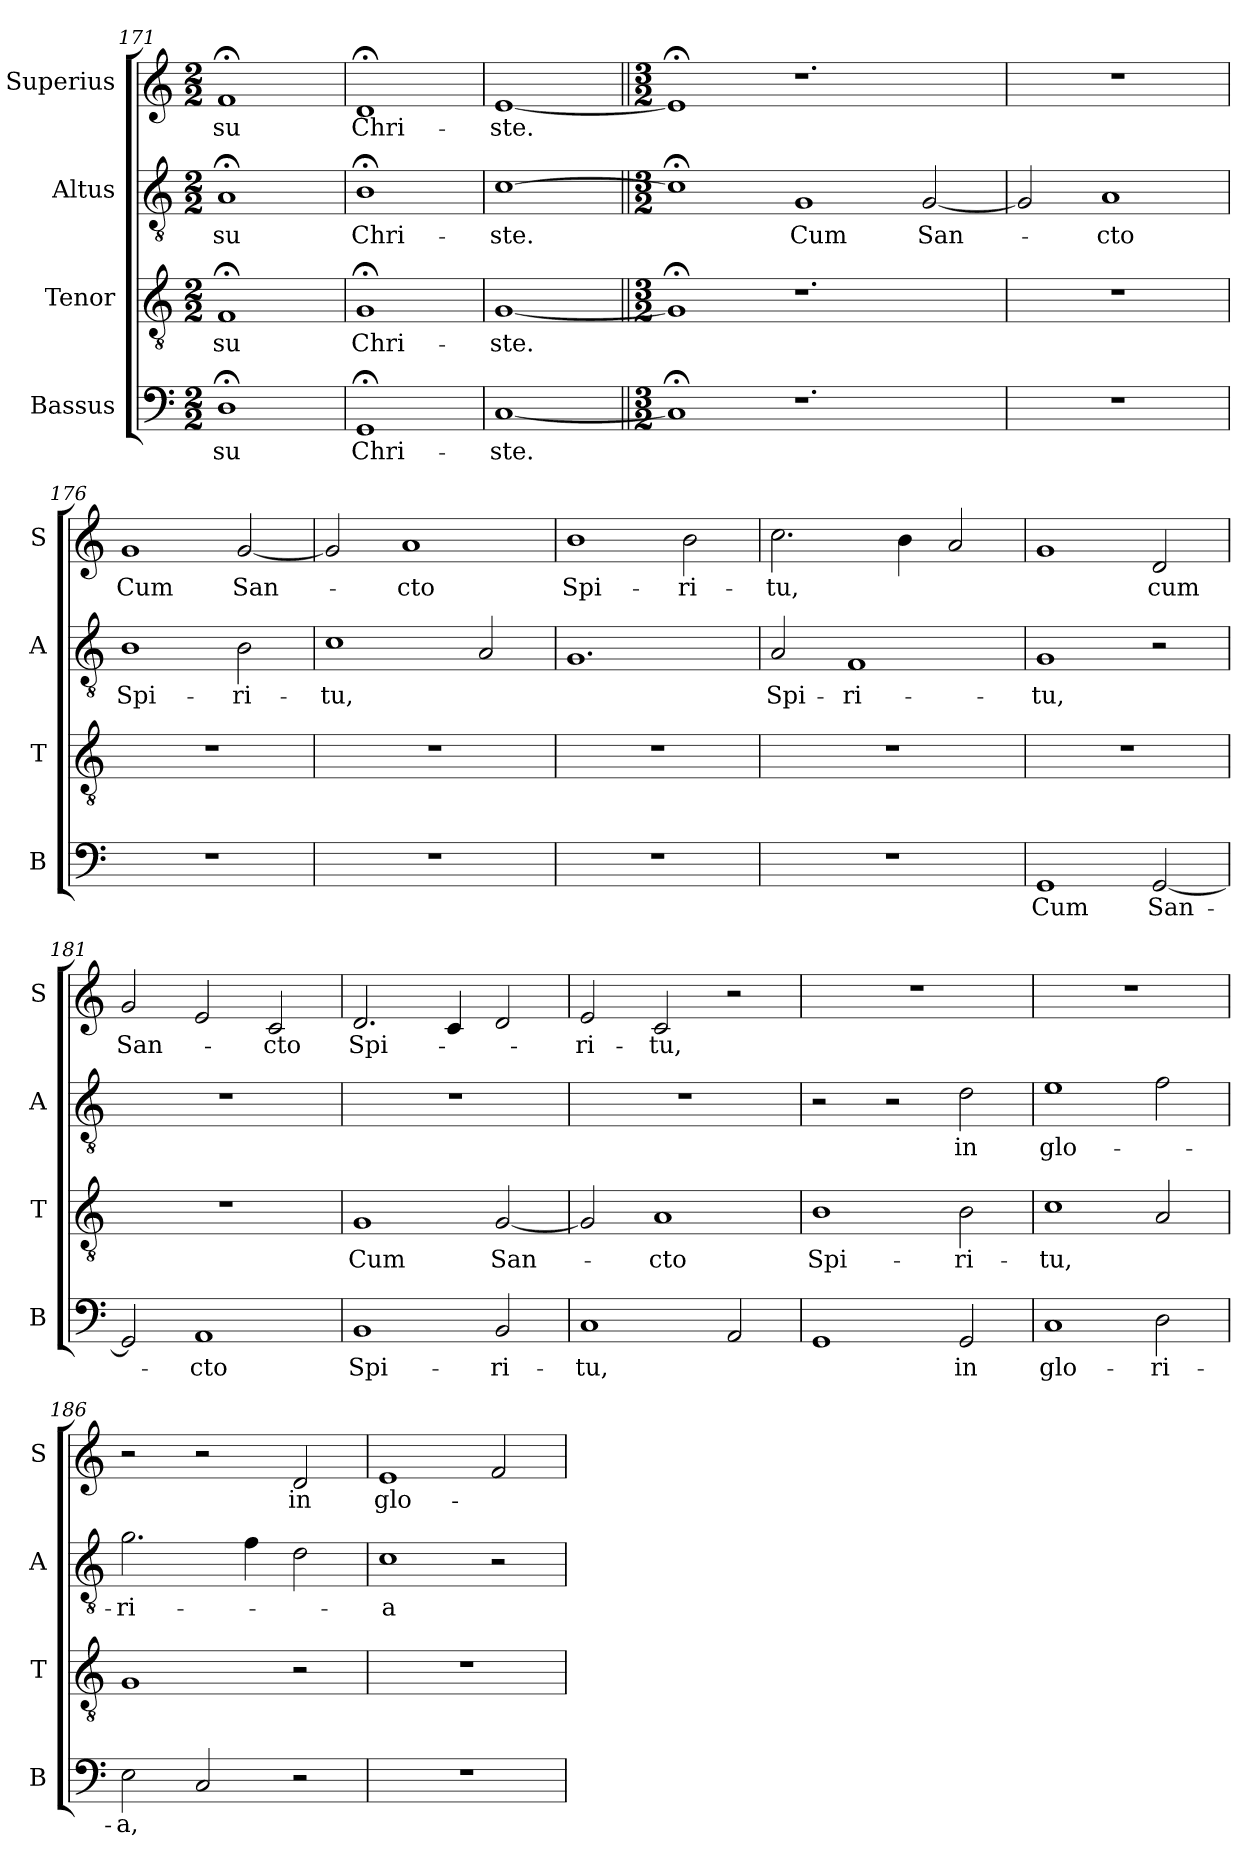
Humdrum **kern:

**kern	**text	**kern	**text	**kern	**text	**kern	**text
*part4	*part4	*part3	*part3	*part2	*part2	*part1	*part1
*staff4	*staff4	*staff3	*staff3	*staff2	*staff2	*staff1	*staff1
*I"Bassus	*	*I"Tenor	*	*I"Altus	*	*I"Superius	*
*I'B	*	*I'T	*	*I'A	*	*I'S	*
*clefF4	*	*clefGv2	*	*clefGv2	*	*clefG2	*
*k[]	*	*k[]	*	*k[]	*	*k[]	*
*M2/2	*	*M2/2	*	*M2/2	*	*M2/2	*
=171	=171	=171	=171	=171	=171	=171	=171
1D;<	-su	1F;<	-su	1A;<	-su	1f;<	-su
=172	=172	=172	=172	=172	=172	=172	=172
1GG;<	Chri-	1G;<	Chri-	1B;<	Chri-	1d;<	Chri-
=173	=173	=173	=173	=173	=173	=173	=173
[1C	-ste.	[1G	-ste.	[1c	-ste.	[1e	-ste.
=174||	=174||	=174||	=174||	=174||	=174||	=174||	=174||
*M3/2	*	*M3/2	*	*M3/2	*	*M3/2	*
1C;<]	.	1G;<]	.	1c;<]	.	1e;<]	.
1.r	.	1.r	.	1G	Cum	1.r	.
.	.	.	.	[2G	San-	.	.
=175	=175	=175	=175	=175	=175	=175	=175
1.r	.	1.r	.	2G]	.	1.r	.
.	.	.	.	1A	-cto	.	.
=176	=176	=176	=176	=176	=176	=176	=176
1.r	.	1.r	.	1B	Spi-	1g	Cum
.	.	.	.	2B	-ri-	[2g	San-
=177	=177	=177	=177	=177	=177	=177	=177
1.r	.	1.r	.	1c	-tu,	2g]	.
.	.	.	.	.	.	1a	-cto
.	.	.	.	2A	.	.	.
=178	=178	=178	=178	=178	=178	=178	=178
1.r	.	1.r	.	1.G	.	1b	Spi-
.	.	.	.	.	.	2b	-ri-
=179	=179	=179	=179	=179	=179	=179	=179
!	!	!	!	!	!LO:LY:i	!	!
1.r	.	1.r	.	2A	Spi-	2.cc	-tu,
!	!	!	!	!	!LO:LY:i	!	!
.	.	.	.	1F	-ri-	.	.
.	.	.	.	.	.	4b	.
.	.	.	.	.	.	2a	.
=180	=180	=180	=180	=180	=180	=180	=180
!	!	!	!	!	!LO:LY:i	!	!
1GG	Cum	1.r	.	1G	-tu,	1g	.
!	!	!	!	!	!	!	!LO:LY:i
[2GG	San-	.	.	2r	.	2d	cum
=181	=181	=181	=181	=181	=181	=181	=181
!	!	!	!	!	!	!	!LO:LY:i
2GG]	.	1.r	.	1.r	.	2g	San-
1AA	-cto	.	.	.	.	2e	.
!	!	!	!	!	!	!	!LO:LY:i
.	.	.	.	.	.	2c	-cto
=182	=182	=182	=182	=182	=182	=182	=182
!	!	!	!	!	!	!	!LO:LY:i
1BB	Spi-	1G	Cum	1.r	.	2.d	Spi-
.	.	.	.	.	.	4c	.
2BB	-ri-	[2G	San-	.	.	2d	.
=183	=183	=183	=183	=183	=183	=183	=183
!	!	!	!	!	!	!	!LO:LY:i
1C	-tu,	2G]	.	1.r	.	2e	-ri-
!	!	!	!	!	!	!	!LO:LY:i
.	.	1A	-cto	.	.	2c	-tu,
2AA	.	.	.	.	.	2r	.
=184	=184	=184	=184	=184	=184	=184	=184
1GG	.	1B	Spi-	2r	.	1.r	.
.	.	.	.	2r	.	.	.
2GG	in	2B	-ri-	2d	in	.	.
=185	=185	=185	=185	=185	=185	=185	=185
1C	glo-	1c	-tu,	1e	glo-	1.r	.
2D	-ri-	2A	.	2f	.	.	.
=186	=186	=186	=186	=186	=186	=186	=186
2E	-a,	1G	.	2.g	-ri-	2r	.
2C	.	.	.	.	.	2r	.
.	.	.	.	4f	.	.	.
2r	.	2r	.	2d	.	2d	in
=187	=187	=187	=187	=187	=187	=187	=187
1.r	.	1.r	.	1c	-a	1e	glo-
.	.	.	.	2r	.	2f	.
=	=	=	=	=	=	=	=
*-	*-	*-	*-	*-	*-	*-	*-
